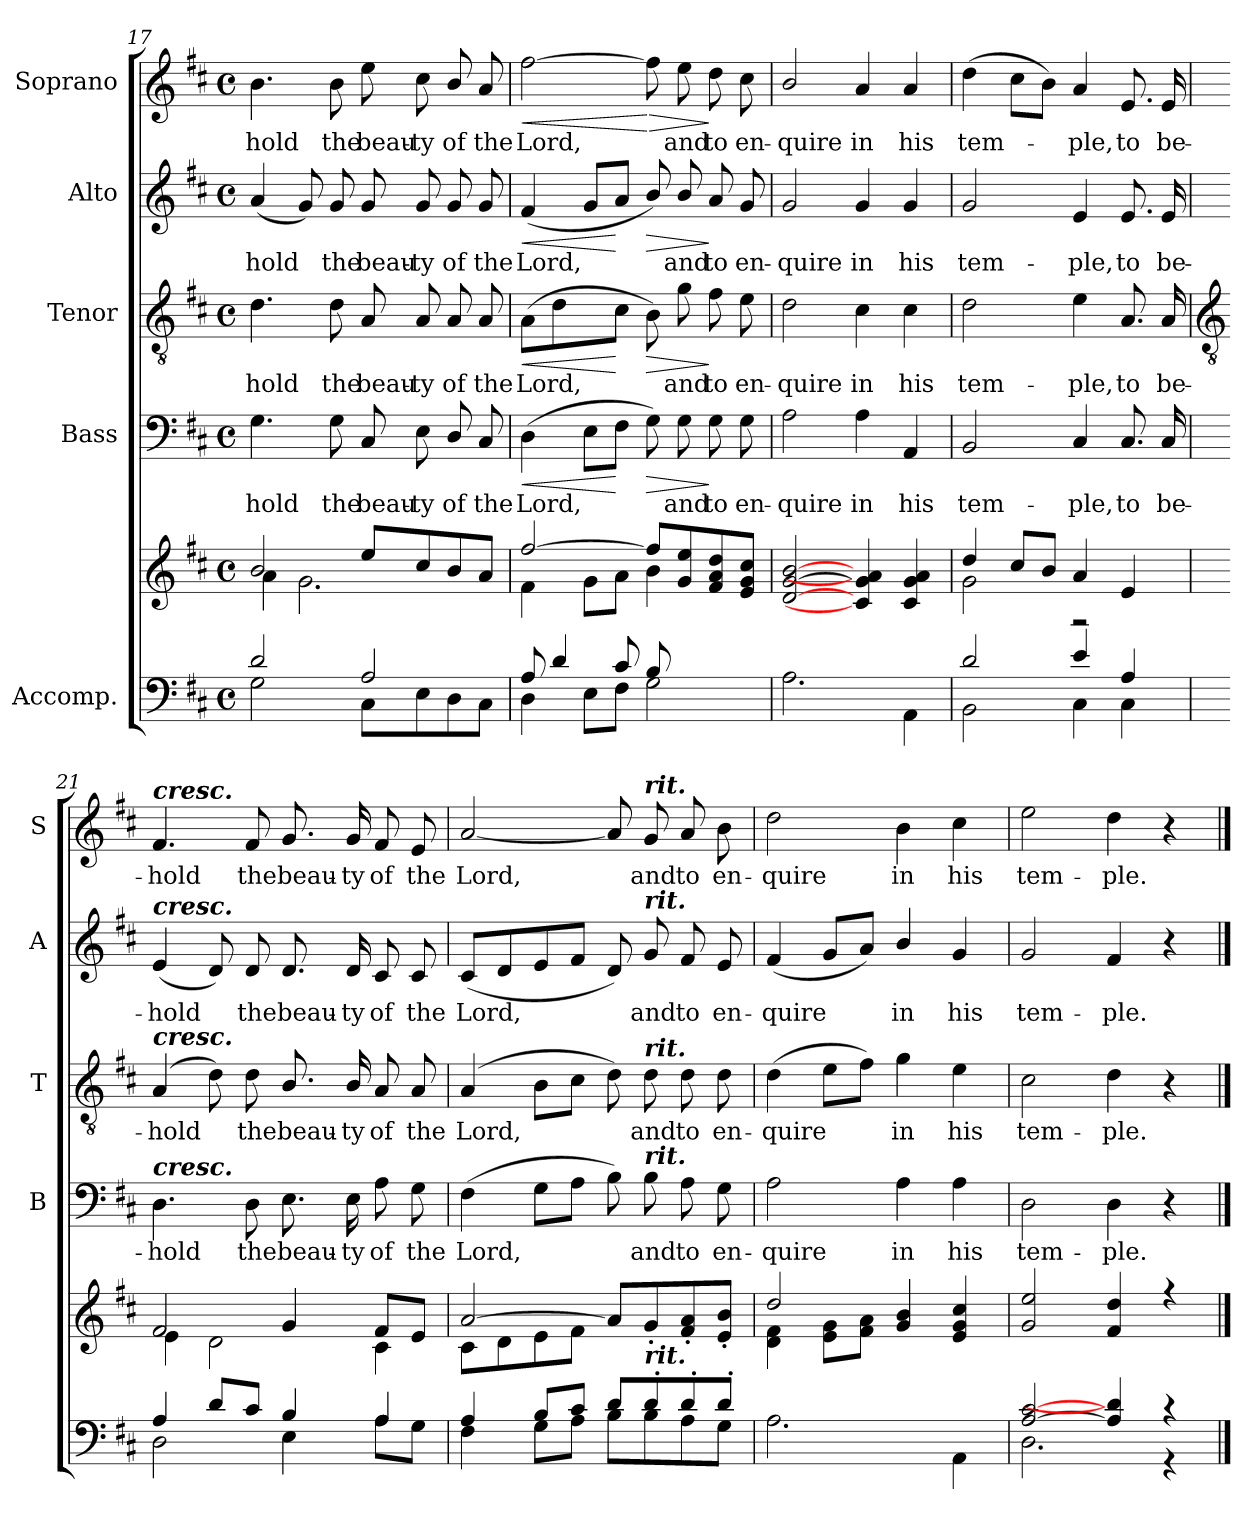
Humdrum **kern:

**kern	**kern	**kern	**text	**dynam	**kern	**text	**dynam	**kern	**text	**dynam	**kern	**text	**dynam
*part5	*part5	*part4	*part4	*part4	*part3	*part3	*part3	*part2	*part2	*part2	*part1	*part1	*part1
*staff6	*staff5	*staff4	*staff4	*staff4	*staff3	*staff3	*staff3	*staff2	*staff2	*staff2	*staff1	*staff1	*staff1
*I"Accomp.	*	*I"Bass	*	*	*I"Tenor	*	*	*I"Alto	*	*	*I"Soprano	*	*
*	*	*I'B	*	*	*I'T	*	*	*I'A	*	*	*I'S	*	*
!!LO:LB:g=z
*clefF4	*clefG2	*clefF4	*	*	*clefGv2	*	*	*clefG2	*	*	*clefG2	*	*
*k[f#c#]	*k[f#c#]	*k[f#c#]	*	*	*k[f#c#]	*	*	*k[f#c#]	*	*	*k[f#c#]	*	*
*D:	*D:	*D:	*	*	*D:	*	*	*D:	*	*	*D:	*	*
*M4/4	*M4/4	*M4/4	*	*	*M4/4	*	*	*M4/4	*	*	*M4/4	*	*
*met(c)	*met(c)	*met(c)	*	*	*met(c)	*	*	*met(c)	*	*	*met(c)	*	*
=17	=17	=17	=17	=17	=17	=17	=17	=17	=17	=17	=17	=17	=17
*^	*^	*	*	*	*	*	*	*	*	*	*	*	*
!	!	!	!	!	!LO:LY:b	!	!	!LO:LY:b	!	!	!LO:LY:b	!	!	!LO:LY:b	!
2d/	2G\	2b/	4a\	4.G	-hold	.	4.d	-hold	.	(<4a	-hold	.	4.b	-hold	.
.	.	.	2.g\	.	.	.	.	.	.	8g)	.	.	.	.	.
!	!	!	!	!	!LO:LY:b	!	!	!LO:LY:b	!	!	!LO:LY:b	!	!	!LO:LY:b	!
.	.	.	.	8G	the	.	8d	the	.	8g	the	.	8b	the	.
!	!	!	!	!	!LO:LY:b	!	!	!LO:LY:b	!	!	!LO:LY:b	!	!	!LO:LY:b	!
2A/	8C#\L	8ee/L	.	8C#	beau-	.	8A	beau-	.	8g	beau-	.	8ee	beau-	.
!	!	!	!	!	!LO:LY:b	!	!	!LO:LY:b	!	!	!LO:LY:b	!	!	!LO:LY:b	!
.	8E\	8cc#/	.	8E	-ty	.	8A	-ty	.	8g	-ty	.	8cc#	-ty	.
!	!	!	!	!	!LO:LY:b	!	!	!LO:LY:b	!	!	!LO:LY:b	!	!	!LO:LY:b	!
.	8D\	8b/	.	8D/	of	.	8A	of	.	8g	of	.	8b/	of	.
!	!	!	!	!	!LO:LY:b	!	!	!LO:LY:b	!	!	!LO:LY:b	!	!	!LO:LY:b	!
.	8C#\J	8a/J	.	8C#	the	.	8A	the	.	8g	the	.	8a	the	.
=18	=18	=18	=18	=18	=18	=18	=18	=18	=18	=18	=18	=18	=18	=18	=18
!	!	!	!	!	!LO:LY:b	!LO:HP:b	!	!LO:LY:b	!LO:HP:b	!	!LO:LY:b	!LO:HP:b	!	!LO:LY:b	!LO:HP:b
8A/	4D\	[2ff#/	4f#\	(>4D	Lord,	<	(>8AL	Lord,	<	(<4f#	Lord,	<	[2ff#	Lord,	<
4d/	.	.	.	.	.	.	4d	.	.	.	.	.	.	.	.
.	8E\L	.	8g\L	8EL	.	.	.	.	.	8gL	.	.	.	.	.
8c#/	8F#\J	.	8a\J	8F#J	.	[	8c#J	.	[	8aJ	.	[	.	.	.
!	!	!	!	!	!	!LO:HP:b	!	!	!LO:HP:b	!	!	!LO:HP:b	!	!	!LO:HP:n=1:b
8B/	2G\	8ff#/L]	4b\	8G)	.	>	8B)	.	>	8b/)	.	>	8ff#]	.	[ >
!	!	!	!	!	!LO:LY:b	!	!	!LO:LY:b	!	!	!LO:LY:b	!	!	!LO:LY:b	!
4.ryy	.	8g/ 8ee/	.	8G	and	.	8g	and	.	8b/	and	.	8ee	and	.
!	!	!	!	!	!LO:LY:b	!	!	!LO:LY:b	!	!	!LO:LY:b	!	!	!LO:LY:b	!
.	.	8f#/ 8a/ 8dd/	4ryy	8G	to	]	8f#	to	]	8a	to	]	8dd	to	]
!	!	!	!	!	!LO:LY:b	!	!	!LO:LY:b	!	!	!LO:LY:b	!	!	!LO:LY:b	!
.	.	8e/ 8g/ 8cc#/J	.	8G	en-	.	8e	en-	.	8g	en-	.	8cc#	en-	.
=19	=19	=19	=19	=19	=19	=19	=19	=19	=19	=19	=19	=19	=19	=19	=19
!	!	!	!	!	!LO:LY:b	!	!	!LO:LY:b	!	!	!LO:LY:b	!	!	!LO:LY:b	!
1ryy	2.A\	[2d/ [2g/ [2b/	1ryy	2A	-quire	.	2d	-quire	.	2g	-quire	.	2b/	-quire	.
!	!	!	!	!	!LO:LY:b	!	!	!LO:LY:b	!	!	!LO:LY:b	!	!	!LO:LY:b	!
.	.	4c#/] 4g/] 4a/]	.	4A	in	.	4c#	in	.	4g	in	.	4a	in	.
!	!	!	!	!	!LO:LY:b	!	!	!LO:LY:b	!	!	!LO:LY:b	!	!	!LO:LY:b	!
.	4AA\	4c#/ 4g/ 4a/	.	4AA	his	.	4c#	his	.	4g	his	.	4a	his	.
=20	=20	=20	=20	=20	=20	=20	=20	=20	=20	=20	=20	=20	=20	=20	=20
!	!	!	!	!	!LO:LY:b	!	!	!LO:LY:b	!	!	!LO:LY:b	!	!	!LO:LY:b	!
2d/	2BB\	4dd/	2g\	2BB	tem-	.	2d	tem-	.	2g	tem-	.	(>4dd	tem-	.
.	.	8cc#/L	.	.	.	.	.	.	.	.	.	.	8cc#L	.	.
.	.	8b/J	.	.	.	.	.	.	.	.	.	.	8bJ)	.	.
!	!	!	!	!	!LO:LY:b	!	!	!LO:LY:b	!	!	!LO:LY:b	!	!	!LO:LY:b	!
4e/	4C#\	4a/	2r	4C#	-ple,	.	4e	-ple,	.	4e	-ple,	.	4a	ple,	.
!	!	!	!	!	!LO:LY:b	!	!	!LO:LY:b	!	!	!LO:LY:b	!	!	!LO:LY:b	!
4A/	4C#\	4e/	.	8.C#	to	.	8.A	to	.	8.e	to	.	8.e	to	.
!	!	!	!	!	!LO:LY:b	!	!	!LO:LY:b	!	!	!LO:LY:b	!	!	!LO:LY:b	!
.	.	.	.	16C#	be-	.	16A	be-	.	16e	be-	.	16e	be-	.
!!LO:LB:g=z
=21	=21	=21	=21	=21	=21	=21	=21	=21	=21	=21	=21	=21	=21	=21	=21
*	*	*	*	*	*	*	*clefGv2	*	*	*	*	*	*	*	*
!	!	!	!	!	!	!	!	!	!	!	!	!	!LO:TX:a:Bi:t=cresc.	!	!
!	!	!	!	!	!	!	!	!	!	!LO:TX:a:Bi:t=cresc.	!	!	!	!	!
!	!	!	!	!	!	!	!LO:TX:a:Bi:t=cresc.	!	!	!	!	!	!	!	!
!	!	!	!	!LO:TX:a:Bi:t=cresc.	!	!	!	!	!	!	!	!	!	!	!
!	!	!	!	!	!LO:LY:b	!	!	!LO:LY:b	!	!	!LO:LY:b	!	!	!LO:LY:b	!
4A/	2D\	2f#/	4e\	4.D	-hold	.	(<4A	-hold	.	(<4e	-hold	.	4.f#	-hold	.
8d/L	.	.	2d\	.	.	.	8d)	.	.	8d)	.	.	.	.	.
!	!	!	!	!	!LO:LY:b	!	!	!LO:LY:b	!	!	!LO:LY:b	!	!	!LO:LY:b	!
8c#/J	.	.	.	8D	the	.	8d	the	.	8d	the	.	8f#	the	.
!	!	!	!	!	!LO:LY:b	!	!	!LO:LY:b	!	!	!LO:LY:b	!	!	!LO:LY:b	!
4B/	4E\	4g/	.	8.E	beau-	.	8.B/	beau-	.	8.d	beau-	.	8.g	beau-	.
!	!	!	!	!	!LO:LY:b	!	!	!LO:LY:b	!	!	!LO:LY:b	!	!	!LO:LY:b	!
.	.	.	.	16E	-ty	.	16B/	-ty	.	16d	-ty	.	16g	-ty	.
!	!	!	!	!	!LO:LY:b	!	!	!LO:LY:b	!	!	!LO:LY:b	!	!	!LO:LY:b	!
4A/	8A\L	8f#/L	4c#\	8A	of	.	8A	of	.	8c#	of	.	8f#	of	.
!	!	!	!	!	!LO:LY:b	!	!	!LO:LY:b	!	!	!LO:LY:b	!	!	!LO:LY:b	!
.	8G\J	8e/J	.	8G	the	.	8A	the	.	8c#	the	.	8e	the	.
=22	=22	=22	=22	=22	=22	=22	=22	=22	=22	=22	=22	=22	=22	=22	=22
!	!	!	!	!	!LO:LY:b	!	!	!LO:LY:b	!	!	!LO:LY:b	!	!	!LO:LY:b	!
4A/	4F#\	[2a/	8c#\L	(>4F#	Lord,	.	(>4A	Lord,	.	(<8c#L	Lord,	.	[2a	Lord,	.
.	.	.	8d\	.	.	.	.	.	.	8d	.	.	.	.	.
8B/L	8G\L	.	8e\	8GL	.	.	8BL	.	.	8e	.	.	.	.	.
8c#/J	8A\J	.	8f#\J	8AJ	.	.	8c#J	.	.	8f#J	.	.	.	.	.
8d/L	8B\L	8a/L]	2ryy	8B)	.	.	8d)	.	.	8d)	.	.	8a]	.	.
!	!	!	!	!	!	!	!	!	!	!	!	!	!LO:TX:a:Bi:t=rit.	!	!
!	!	!	!	!	!	!	!	!	!	!LO:TX:a:Bi:t=rit.	!	!	!	!	!
!	!	!	!	!	!	!	!LO:TX:a:Bi:t=rit.	!	!	!	!	!	!	!	!
!	!	!	!	!LO:TX:a:Bi:t=rit.	!	!	!	!	!	!	!	!	!	!	!
!LO:TX:a:Bi:t=rit.	!	!	!	!	!	!	!	!	!	!	!	!	!	!	!
!	!	!	!	!	!LO:LY:b	!	!	!LO:LY:b	!	!	!LO:LY:b	!	!	!LO:LY:b	!
8d'/	8B\	8g'/	.	8B	and	.	8d	and	.	8g	and	.	8g	and	.
!	!	!	!	!	!LO:LY:b	!	!	!LO:LY:b	!	!	!LO:LY:b	!	!	!LO:LY:b	!
8d'/	8A\	8f#/' 8a/'	.	8A	to	.	8d	to	.	8f#	to	.	8a	to	.
!	!	!	!	!	!LO:LY:b	!	!	!LO:LY:b	!	!	!LO:LY:b	!	!	!LO:LY:b	!
8d'/J	8G\J	8e/' 8b/'J	.	8G	en-	.	8d	en-	.	8e	en-	.	8b	en-	.
=23	=23	=23	=23	=23	=23	=23	=23	=23	=23	=23	=23	=23	=23	=23	=23
!	!	!	!	!	!LO:LY:b	!	!	!LO:LY:b	!	!	!LO:LY:b	!	!	!LO:LY:b	!
1ryy	2.A\	2dd/	4d\ 4f#\	2A	-quire	.	(>4d	-quire	.	(<4f#	-quire	.	2dd	-quire	.
.	.	.	8e\ 8g\L	.	.	.	8eL	.	.	8gL	.	.	.	.	.
.	.	.	8f#\ 8a\J	.	.	.	8f#J)	.	.	8aJ)	.	.	.	.	.
!	!	!	!	!	!LO:LY:b	!	!	!LO:LY:b	!	!	!LO:LY:b	!	!	!LO:LY:b	!
.	.	4g/ 4b/	2ryy	4A	in	.	4g	in	.	4b/	in	.	4b	in	.
!	!	!	!	!	!LO:LY:b	!	!	!LO:LY:b	!	!	!LO:LY:b	!	!	!LO:LY:b	!
.	4AA\	4e/ 4g/ 4cc#/	.	4A	his	.	4e	his	.	4g	his	.	4cc#	his	.
=24	=24	=24	=24	=24	=24	=24	=24	=24	=24	=24	=24	=24	=24	=24	=24
!	!	!	!	!	!LO:LY:b	!	!	!LO:LY:b	!	!	!LO:LY:b	!	!	!LO:LY:b	!
[2A/ [2c#/	2.D\	2g/ 2ee/	1ryy	2D	tem-	.	2c#	tem-	.	2g	tem-	.	2ee	tem-	.
!	!	!	!	!	!LO:LY:b	!	!	!LO:LY:b	!	!	!LO:LY:b	!	!	!LO:LY:b	!
4A/] 4d/]	.	4f#/ 4dd/	.	4D	-ple.	.	4d	-ple.	.	4f#	-ple.	.	4dd	-ple.	.
4r	4r	4r	.	4r	.	.	4r	.	.	4r	.	.	4r	.	.
*v	*v	*	*	*	*	*	*	*	*	*	*	*	*	*	*
*	*v	*v	*	*	*	*	*	*	*	*	*	*	*	*
==	==	==	==	==	==	==	==	==	==	==	==	==	==
*-	*-	*-	*-	*-	*-	*-	*-	*-	*-	*-	*-	*-	*-
